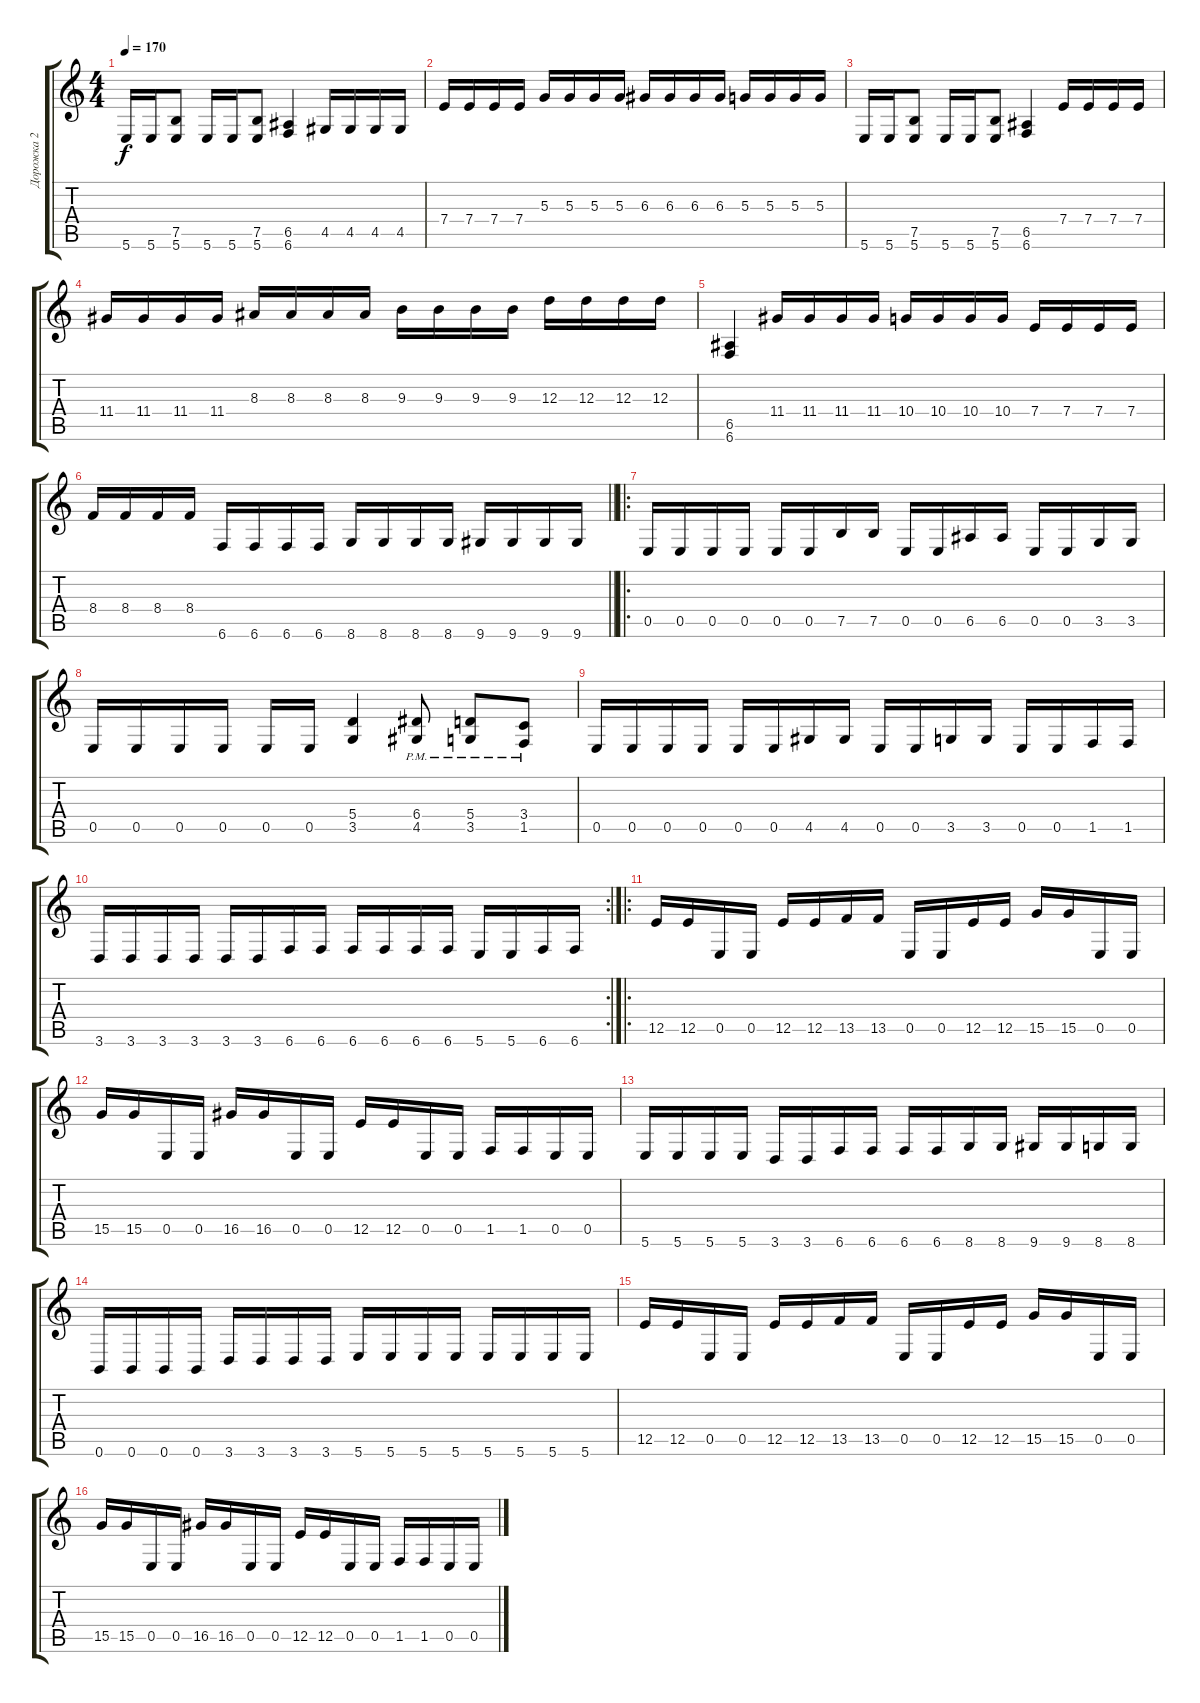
\track ("Дорожка 2" "Дорожка 2") {instrument distortionguitar}
\staff {score tabs}
\tuning (B3 Gb3 D3 A2 E2 B1) {hide}
\ts (4 4)
\tempo 170
\clef g2
\ks c
5.6.16{dy f} 5.6.16 (7.5 5.6).8 5.6.16 5.6.16 (7.5 5.6).8 (6.5 6.6).4 4.5.16 4.5.16 4.5.16 4.5.16 |
7.4.16 7.4.16 7.4.16 7.4.16 5.3.16 5.3.16 5.3.16 5.3.16 6.3.16 6.3.16 6.3.16 6.3.16 5.3.16 5.3.16 5.3.16 5.3.16 |
5.6.16 5.6.16 (7.5 5.6).8 5.6.16 5.6.16 (7.5 5.6).8 (6.5 6.6).4 7.4.16 7.4.16 7.4.16 7.4.16 |
11.4.16 11.4.16 11.4.16 11.4.16 8.3.16 8.3.16 8.3.16 8.3.16 9.3.16 9.3.16 9.3.16 9.3.16 12.3.16 12.3.16 12.3.16 12.3.16 |
(6.5 6.6).4 11.4.16 11.4.16 11.4.16 11.4.16 10.4.16 10.4.16 10.4.16 10.4.16 7.4.16 7.4.16 7.4.16 7.4.16 |
\barLineRight lightlight
8.4.16 8.4.16 8.4.16 8.4.16 6.6.16 6.6.16 6.6.16 6.6.16 8.6.16 8.6.16 8.6.16 8.6.16 9.6.16 9.6.16 9.6.16 9.6.16 |
\ro
0.5.16 0.5.16 0.5.16 0.5.16 0.5.16 0.5.16 7.5.16 7.5.16 0.5.16 0.5.16 6.5.16 6.5.16 0.5.16 0.5.16 3.5.16 3.5.16 |
0.5.16 0.5.16 0.5.16 0.5.16 0.5.16 0.5.16 (5.4 3.5).4 (6.4{pm} 4.5{pm}).8 (5.4{pm} 3.5{pm}).8 (3.4{pm} 1.5{pm}).8 |
0.5.16 0.5.16 0.5.16 0.5.16 0.5.16 0.5.16 4.5.16 4.5.16 0.5.16 0.5.16 3.5.16 3.5.16 0.5.16 0.5.16 1.5.16 1.5.16 |
\rc 2
3.6.16 3.6.16 3.6.16 3.6.16 3.6.16 3.6.16 6.6.16 6.6.16 6.6.16 6.6.16 6.6.16 6.6.16 5.6.16 5.6.16 6.6.16 6.6.16 |
\ro
12.5.16 12.5.16 0.5.16 0.5.16 12.5.16 12.5.16 13.5.16 13.5.16 0.5.16 0.5.16 12.5.16 12.5.16 15.5.16 15.5.16 0.5.16 0.5.16 |
15.5.16 15.5.16 0.5.16 0.5.16 16.5.16 16.5.16 0.5.16 0.5.16 12.5.16 12.5.16 0.5.16 0.5.16 1.5.16 1.5.16 0.5.16 0.5.16 |
5.6.16 5.6.16 5.6.16 5.6.16 3.6.16 3.6.16 6.6.16 6.6.16 6.6.16 6.6.16 8.6.16 8.6.16 9.6.16 9.6.16 8.6.16 8.6.16 |
0.6.16 0.6.16 0.6.16 0.6.16 3.6.16 3.6.16 3.6.16 3.6.16 5.6.16 5.6.16 5.6.16 5.6.16 5.6.16 5.6.16 5.6.16 5.6.16 |
12.5.16 12.5.16 0.5.16 0.5.16 12.5.16 12.5.16 13.5.16 13.5.16 0.5.16 0.5.16 12.5.16 12.5.16 15.5.16 15.5.16 0.5.16 0.5.16 |
15.5.16 15.5.16 0.5.16 0.5.16 16.5.16 16.5.16 0.5.16 0.5.16 12.5.16 12.5.16 0.5.16 0.5.16 1.5.16 1.5.16 0.5.16 0.5.16
